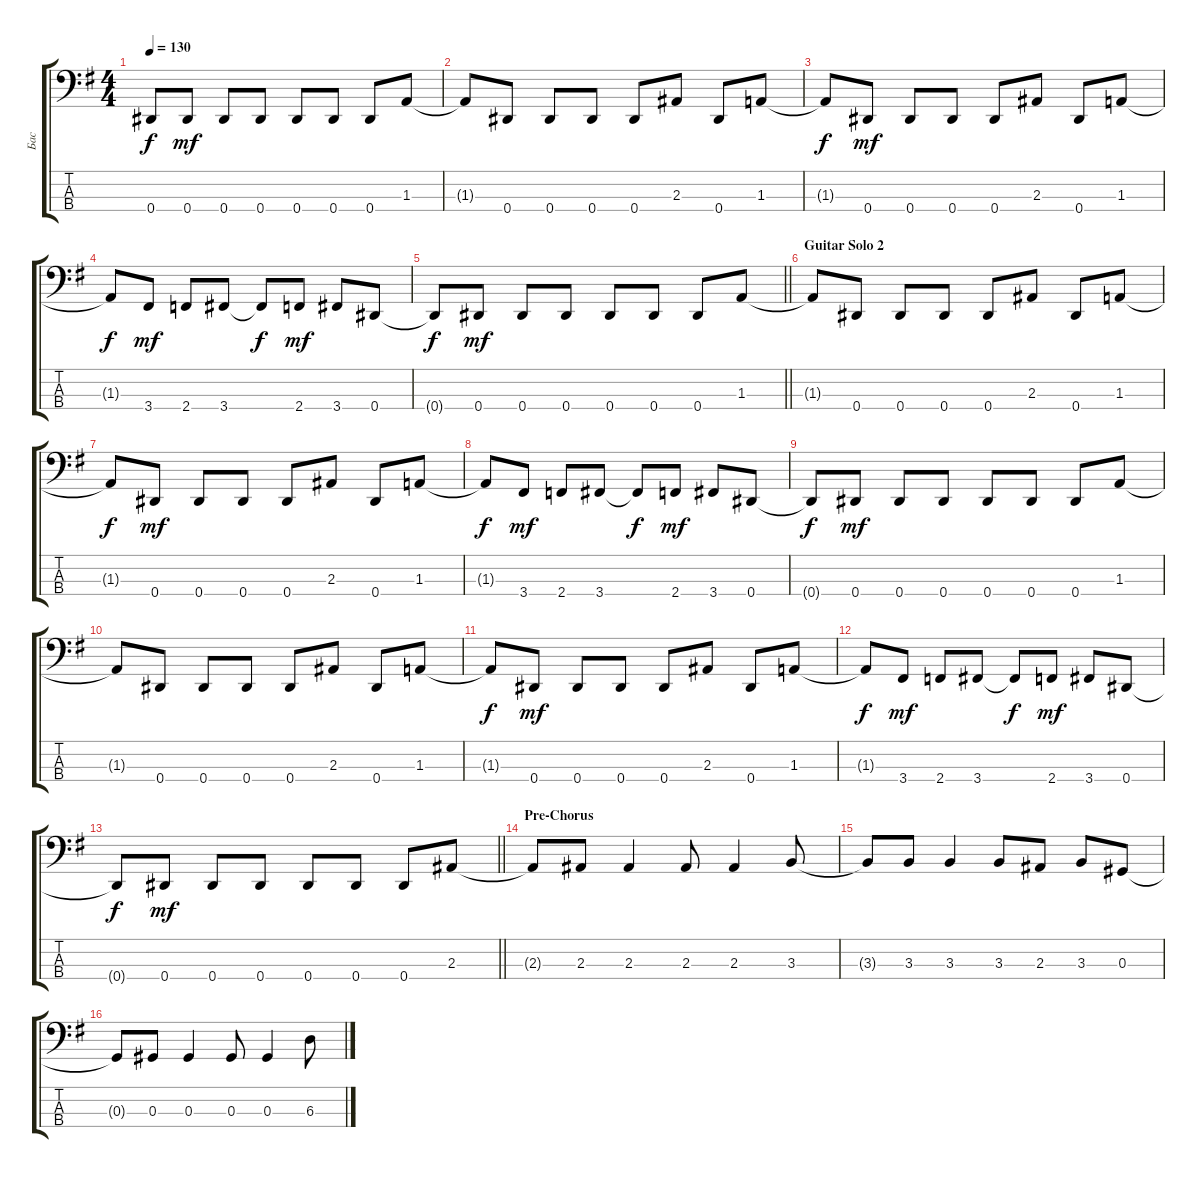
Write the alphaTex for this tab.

\track ("Бас" "Бас") {instrument electricbassfinger}
\staff {score tabs}
\tuning (Gb2 Db2 Ab1 Eb1) {hide}
\ts (4 4)
\tempo 130
\clef f4
\ks eminor
0.4{t}.8{dy f} 0.4.8{dy mf} 0.4.8 0.4.8 0.4.8 0.4.8 0.4.8 1.3.8 |
1.3{t}.8 0.4.8 0.4.8 0.4.8 0.4.8 2.3.8 0.4.8 1.3.8 |
1.3{t}.8{dy f} 0.4.8{dy mf} 0.4.8 0.4.8 0.4.8 2.3.8 0.4.8 1.3.8 |
1.3{t}.8{dy f} 3.4.8{dy mf} 2.4.8 3.4.8 3.4{t}.8{dy f} 2.4.8{dy mf} 3.4.8 0.4.8 |
\barLineRight lightlight
0.4{t}.8{dy f} 0.4.8{dy mf} 0.4.8 0.4.8 0.4.8 0.4.8 0.4.8 1.3.8 |
\section ("" "Guitar Solo 2")
1.3{t}.8 0.4.8 0.4.8 0.4.8 0.4.8 2.3.8 0.4.8 1.3.8 |
1.3{t}.8{dy f} 0.4.8{dy mf} 0.4.8 0.4.8 0.4.8 2.3.8 0.4.8 1.3.8 |
1.3{t}.8{dy f} 3.4.8{dy mf} 2.4.8 3.4.8 3.4{t}.8{dy f} 2.4.8{dy mf} 3.4.8 0.4.8 |
0.4{t}.8{dy f} 0.4.8{dy mf} 0.4.8 0.4.8 0.4.8 0.4.8 0.4.8 1.3.8 |
1.3{t}.8 0.4.8 0.4.8 0.4.8 0.4.8 2.3.8 0.4.8 1.3.8 |
1.3{t}.8{dy f} 0.4.8{dy mf} 0.4.8 0.4.8 0.4.8 2.3.8 0.4.8 1.3.8 |
1.3{t}.8{dy f} 3.4.8{dy mf} 2.4.8 3.4.8 3.4{t}.8{dy f} 2.4.8{dy mf} 3.4.8 0.4.8 |
\barLineRight lightlight
0.4{t}.8{dy f} 0.4.8{dy mf} 0.4.8 0.4.8 0.4.8 0.4.8 0.4.8 2.3.8 |
\section ("" "Pre-Chorus")
2.3{t}.8 2.3.8 2.3.4 2.3.8 2.3.4 3.3.8 |
3.3{t}.8 3.3.8 3.3.4 3.3.8 2.3.8 3.3.8 0.3.8 |
0.3{t}.8 0.3.8 0.3.4 0.3.8 0.3.4 6.3.8
